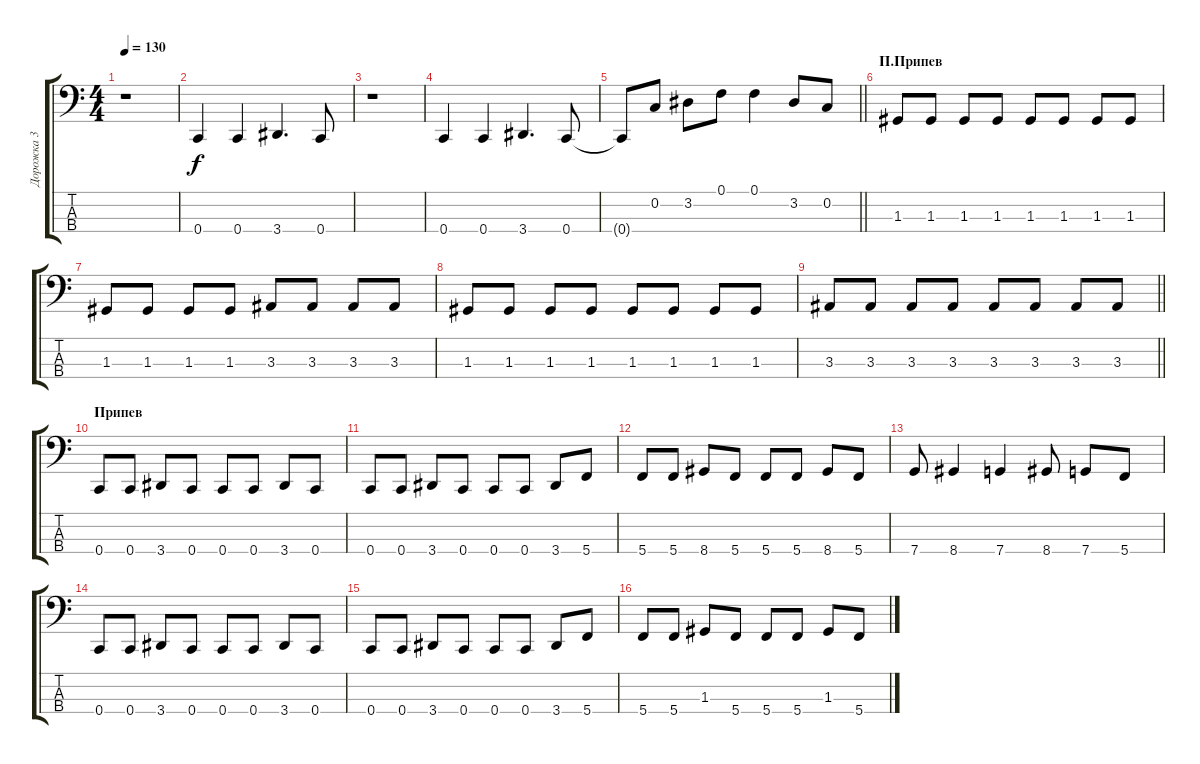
\track ("Дорожка 3" "Дорожка 3") {instrument electricbassfinger}
\staff {score tabs}
\tuning (F2 C2 G1 C1) {hide}
\ts (4 4)
\tempo 130
\clef f4
\ks c
r.1{dy f} |
0.4.4 0.4.4 3.4.4{d} 0.4.8 |
r.1 |
0.4.4 0.4.4 3.4.4{d} 0.4.8 |
\barLineRight lightlight
0.4{t}.8 0.2.8 3.2.8 0.1.8 0.1.4 3.2.8 0.2.8 |
\section ("" "П.Припев")
1.3.8 1.3.8 1.3.8 1.3.8 1.3.8 1.3.8 1.3.8 1.3.8 |
1.3.8 1.3.8 1.3.8 1.3.8 3.3.8 3.3.8 3.3.8 3.3.8 |
1.3.8 1.3.8 1.3.8 1.3.8 1.3.8 1.3.8 1.3.8 1.3.8 |
\barLineRight lightlight
3.3.8 3.3.8 3.3.8 3.3.8 3.3.8 3.3.8 3.3.8 3.3.8 |
\section ("" "Припев")
0.4.8 0.4.8 3.4.8 0.4.8 0.4.8 0.4.8 3.4.8 0.4.8 |
0.4.8 0.4.8 3.4.8 0.4.8 0.4.8 0.4.8 3.4.8 5.4.8 |
5.4.8 5.4.8 8.4.8 5.4.8 5.4.8 5.4.8 8.4.8 5.4.8 |
7.4.8 8.4.4 7.4.4 8.4.8 7.4.8 5.4.8 |
0.4.8 0.4.8 3.4.8 0.4.8 0.4.8 0.4.8 3.4.8 0.4.8 |
0.4.8 0.4.8 3.4.8 0.4.8 0.4.8 0.4.8 3.4.8 5.4.8 |
5.4.8 5.4.8 1.3.8 5.4.8 5.4.8 5.4.8 1.3.8 5.4.8
